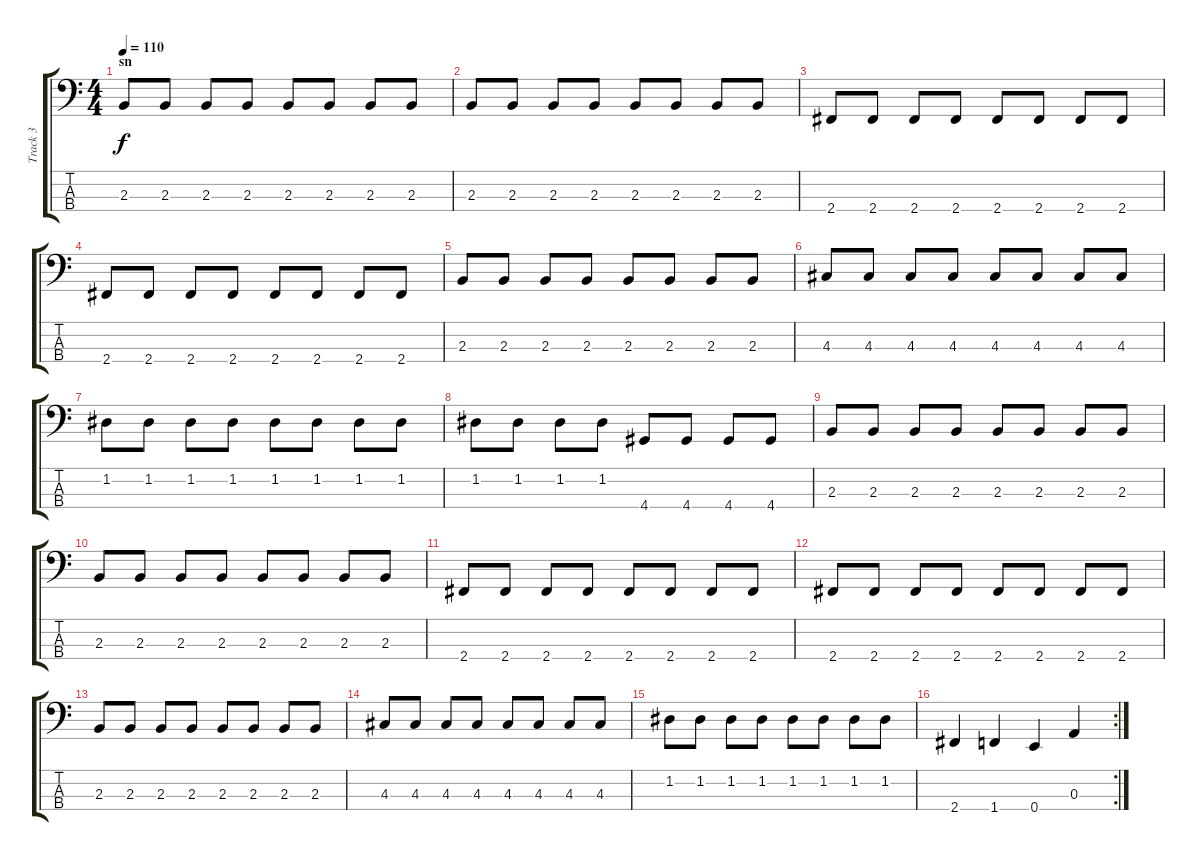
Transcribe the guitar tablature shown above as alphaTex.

\track ("Track 3" "Track 3") {instrument electricbassfinger}
\staff {score tabs}
\tuning (G2 D2 A1 E1) {hide}
\ts (4 4)
\section ("" "sn")
\tempo 110
\clef f4
\ks c
2.3.8{dy f} 2.3.8 2.3.8 2.3.8 2.3.8 2.3.8 2.3.8 2.3.8 |
2.3.8 2.3.8 2.3.8 2.3.8 2.3.8 2.3.8 2.3.8 2.3.8 |
2.4.8 2.4.8 2.4.8 2.4.8 2.4.8 2.4.8 2.4.8 2.4.8 |
2.4.8 2.4.8 2.4.8 2.4.8 2.4.8 2.4.8 2.4.8 2.4.8 |
2.3.8 2.3.8 2.3.8 2.3.8 2.3.8 2.3.8 2.3.8 2.3.8 |
4.3.8 4.3.8 4.3.8 4.3.8 4.3.8 4.3.8 4.3.8 4.3.8 |
1.2.8 1.2.8 1.2.8 1.2.8 1.2.8 1.2.8 1.2.8 1.2.8 |
1.2.8 1.2.8 1.2.8 1.2.8 4.4.8 4.4.8 4.4.8 4.4.8 |
2.3.8 2.3.8 2.3.8 2.3.8 2.3.8 2.3.8 2.3.8 2.3.8 |
2.3.8 2.3.8 2.3.8 2.3.8 2.3.8 2.3.8 2.3.8 2.3.8 |
2.4.8 2.4.8 2.4.8 2.4.8 2.4.8 2.4.8 2.4.8 2.4.8 |
2.4.8 2.4.8 2.4.8 2.4.8 2.4.8 2.4.8 2.4.8 2.4.8 |
2.3.8 2.3.8 2.3.8 2.3.8 2.3.8 2.3.8 2.3.8 2.3.8 |
4.3.8 4.3.8 4.3.8 4.3.8 4.3.8 4.3.8 4.3.8 4.3.8 |
1.2.8 1.2.8 1.2.8 1.2.8 1.2.8 1.2.8 1.2.8 1.2.8 |
\rc 2
2.4.4 1.4.4 0.4.4 0.3.4
